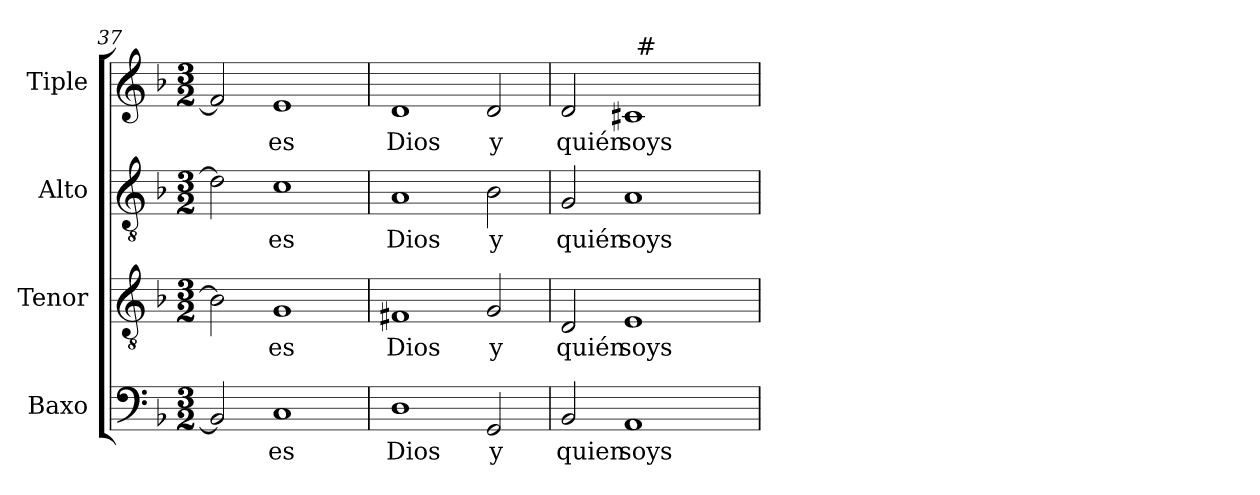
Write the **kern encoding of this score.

**kern	**text	**kern	**text	**kern	**text	**kern	**text
*part4	*part4	*part3	*part3	*part2	*part2	*part1	*part1
*staff4	*staff4	*staff3	*staff3	*staff2	*staff2	*staff1	*staff1
*I"Baxo	*	*I"Tenor	*	*I"Alto	*	*I"Tiple	*
*I'B	*	*I'T	*	*I'T	*	*	*
*clefF4	*	*clefGv2	*	*clefGv2	*	*clefG2	*
*	*	*ITrd7c12	*	*ITrd7c12	*	*	*
*k[b-]	*	*k[b-]	*	*k[b-]	*	*k[b-]	*
*F:	*	*F:	*	*F:	*	*F:	*
*M3/2	*	*M3/2	*	*M3/2	*	*M3/2	*
=37	=37	=37	=37	=37	=37	=37	=37
2BB-/]	.	2BB-\]	.	2D\]	.	2f/]	.
!	!LO:LY:b	!	!LO:LY:b	!	!LO:LY:b	!	!LO:LY:b
1C	es	1GG	es	1C	es	1e	es
=38	=38	=38	=38	=38	=38	=38	=38
!	!LO:LY:b	!	!LO:LY:b	!	!LO:LY:b	!	!LO:LY:b
1D	Dios	1FF#X	Dios	1AA	Dios	1d	Dios
!	!LO:LY:b	!	!LO:LY:b	!	!LO:LY:b	!	!LO:LY:b
2GG/	y	2GG/	y	2BB-\	y	2d/	y
=39	=39	=39	=39	=39	=39	=39	=39
!	!LO:LY:b	!	!LO:LY:b	!	!LO:LY:b	!	!LO:LY:b
*	*	*	*	*	*	*^	*
2BB-/	quien	2DD/	quién	2GG/	quién	2d/	2ryy	quién
!	!LO:LY:b	!	!LO:LY:b	!	!LO:LY:b	!	!	!LO:LY:b
1AA	soys	1EE	soys	1AA	soys	1c#	32ryy	soys
!	!	!	!	!	!	!	!LO:TX:a:t=#	!
.	.	.	.	.	.	.	2ryy	.
.	.	.	.	.	.	.	4...ryy	.
*	*	*	*	*	*	*v	*v	*
=	=	=	=	=	=	=	=
*-	*-	*-	*-	*-	*-	*-	*-
